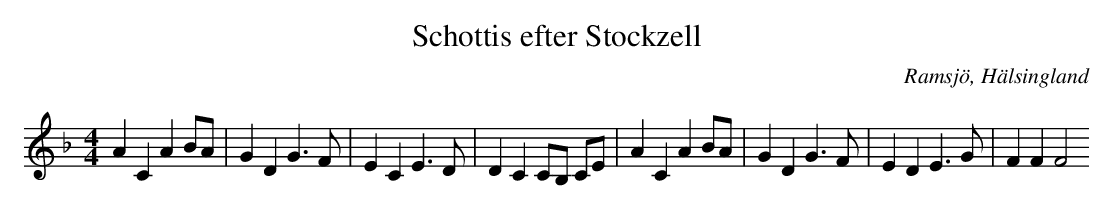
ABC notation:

X:1
T: Schottis efter Stockzell
O: Ramsjö, Hälsingland
M: 4/4
L: 1/8
K: F
A2 C2 A2 BA|G2 D2 G2>F2|E2 C2 E2>D2|D2 C2 CB, CE|A2 C2 A2 BA|G2 D2 G2>F2|E2 D2 E2>G2|F2 F2 F4
